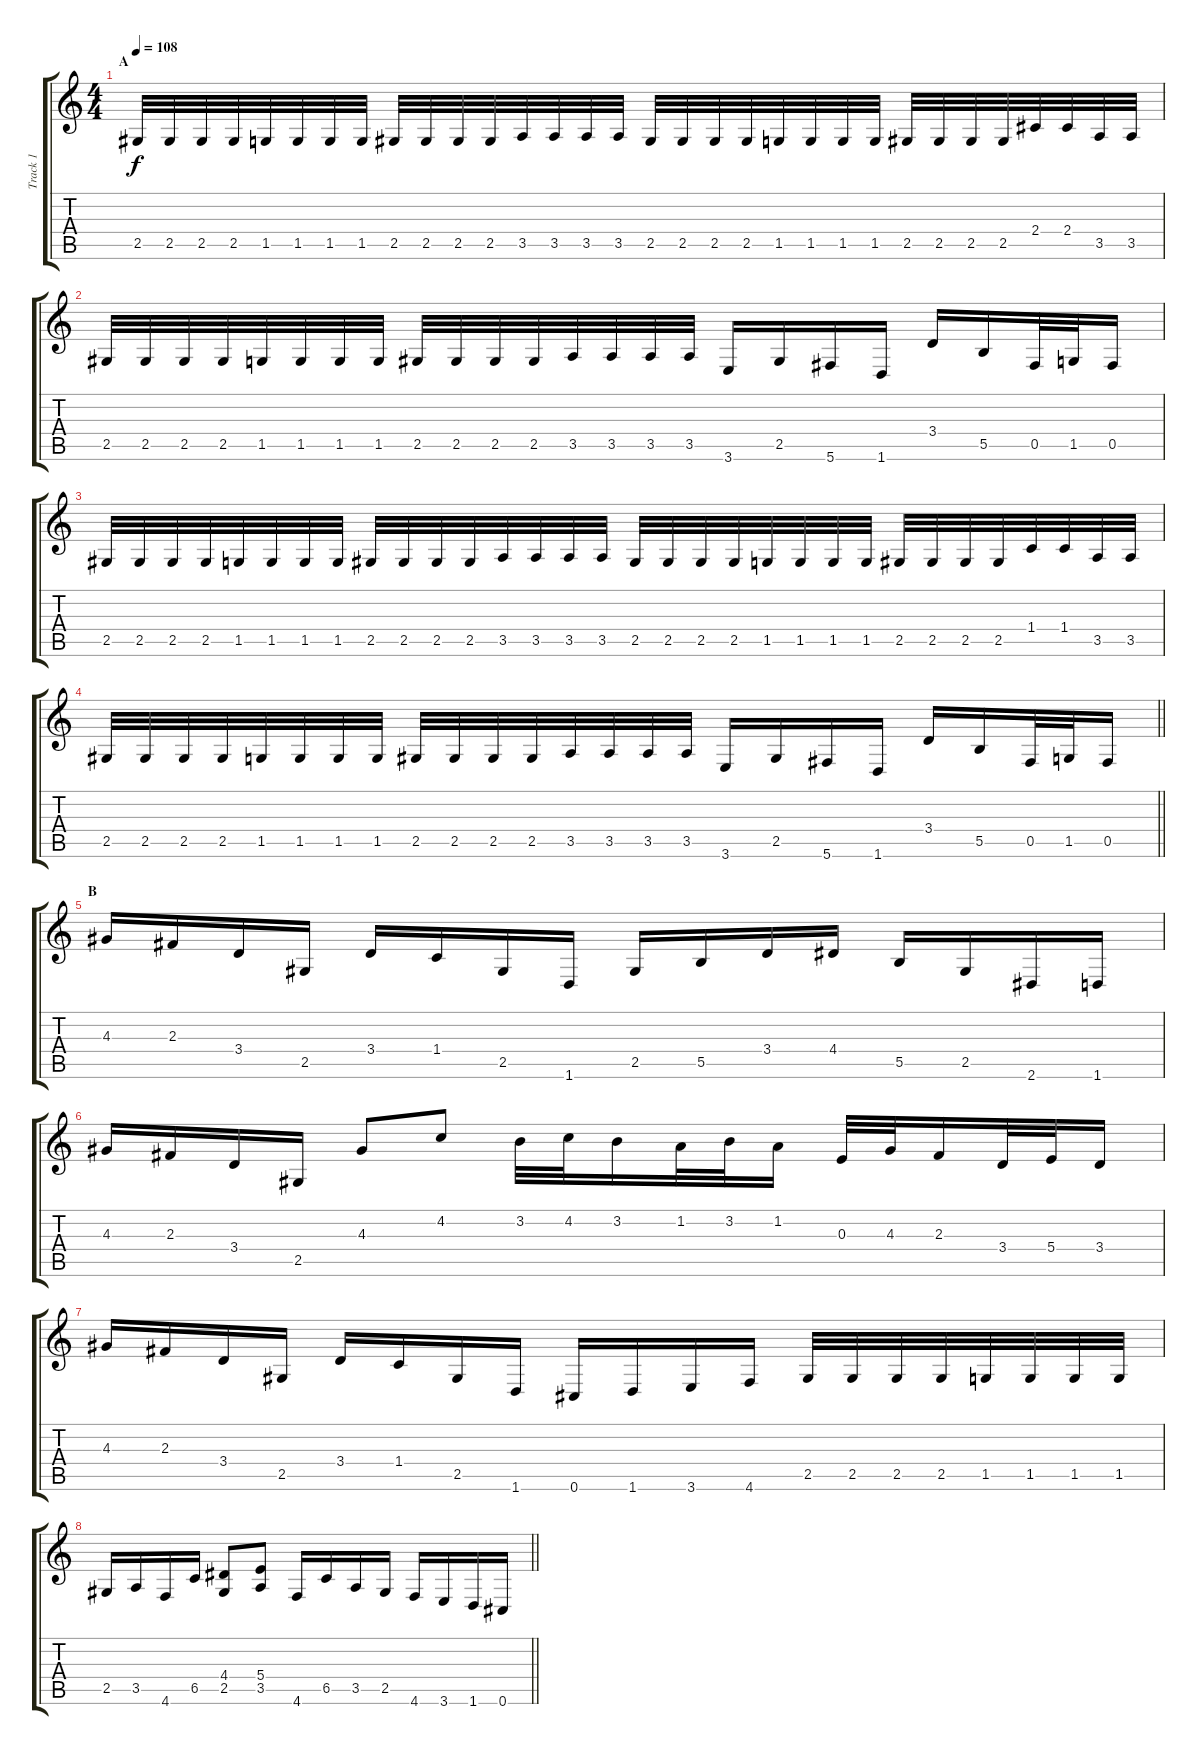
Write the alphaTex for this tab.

\track ("Track 1" "Track 1") {instrument overdrivenguitar}
\staff {score tabs}
\tuning (Db4 Ab3 E3 B2 Gb2 Db2) {hide}
\ts (4 4)
\section ("" "A")
\tempo 108
\clef g2
\ks c
2.5.32{dy f} 2.5.32 2.5.32 2.5.32 1.5.32 1.5.32 1.5.32 1.5.32 2.5.32 2.5.32 2.5.32 2.5.32 3.5.32 3.5.32 3.5.32 3.5.32 2.5.32 2.5.32 2.5.32 2.5.32 1.5.32 1.5.32 1.5.32 1.5.32 2.5.32 2.5.32 2.5.32 2.5.32 2.4.32 2.4.32 3.5.32 3.5.32 |
2.5.32 2.5.32 2.5.32 2.5.32 1.5.32 1.5.32 1.5.32 1.5.32 2.5.32 2.5.32 2.5.32 2.5.32 3.5.32 3.5.32 3.5.32 3.5.32 3.6.16 2.5.16 5.6.16 1.6.16 3.4.16 5.5.16 0.5.32 1.5.32 0.5.16 |
2.5.32 2.5.32 2.5.32 2.5.32 1.5.32 1.5.32 1.5.32 1.5.32 2.5.32 2.5.32 2.5.32 2.5.32 3.5.32 3.5.32 3.5.32 3.5.32 2.5.32 2.5.32 2.5.32 2.5.32 1.5.32 1.5.32 1.5.32 1.5.32 2.5.32 2.5.32 2.5.32 2.5.32 1.4.32 1.4.32 3.5.32 3.5.32 |
\barLineRight lightlight
2.5.32 2.5.32 2.5.32 2.5.32 1.5.32 1.5.32 1.5.32 1.5.32 2.5.32 2.5.32 2.5.32 2.5.32 3.5.32 3.5.32 3.5.32 3.5.32 3.6.16 2.5.16 5.6.16 1.6.16 3.4.16 5.5.16 0.5.32 1.5.32 0.5.16 |
\section ("" "B")
4.3.16 2.3.16 3.4.16 2.5.16 3.4.16 1.4.16 2.5.16 1.6.16 2.5.16 5.5.16 3.4.16 4.4.16 5.5.16 2.5.16 2.6.16 1.6.16 |
4.3.16 2.3.16 3.4.16 2.5.16 4.3.8 4.2.8 3.2.32 4.2.32 3.2.16 1.2.32 3.2.32 1.2.16 0.3.32 4.3.32 2.3.16 3.4.32 5.4.32 3.4.16 |
4.3.16 2.3.16 3.4.16 2.5.16 3.4.16 1.4.16 2.5.16 1.6.16 0.6.16 1.6.16 3.6.16 4.6.16 2.5.32 2.5.32 2.5.32 2.5.32 1.5.32 1.5.32 1.5.32 1.5.32 |
\barLineRight lightlight
2.5.16 3.5.16 4.6.16 6.5.16 (4.4 2.5).8 (5.4 3.5).8 4.6.16 6.5.16 3.5.16 2.5.16 4.6.16 3.6.16 1.6.16 0.6.16
